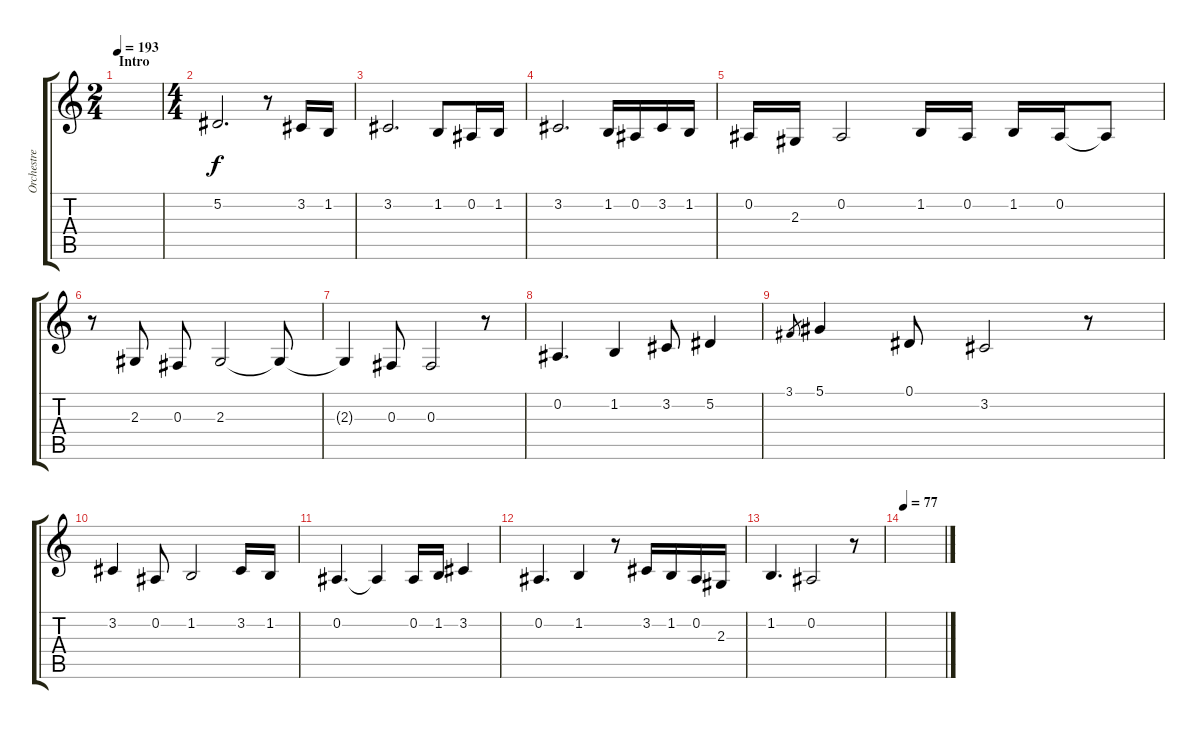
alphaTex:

\track ("Orchestre" "Orchestre") {instrument violin}
\staff {score tabs}
\tuning (Eb4 Bb3 Gb3 Db3 Ab2 Eb2) {hide}
\ts (2 4)
\section ("" "Intro")
\tempo 193
\tempo 77
\tempo 193
\clef g2
\ks c
|
\ts (4 4)
5.2.2{d} r.8 3.2.16 1.2.16 |
3.2.2{d} 1.2.8 0.2.16 1.2.16 |
3.2.2{d} 1.2.16 0.2.16 3.2.16 1.2.16 |
0.2.16 2.3.16 0.2.2 1.2.16 0.2.16 1.2.16 0.2.16 0.2{t}.8 |
r.8 2.3.8 0.3.8 2.3.2 2.3{t}.8 |
2.3{t}.4 0.3.8 0.3.2 r.8 |
0.2.4{d} 1.2.4 3.2.8 5.2.4 |
3.1.8{gr} 5.1.4 0.1.8 3.2.2 r.8 |
3.2.4 0.2.8 1.2.2 3.2.16 1.2.16 |
0.2.4{d} 0.2{t}.4 0.2.16 1.2.16 3.2.4 |
0.2.4{d} 1.2.4 r.8 3.2.16 1.2.16 0.2.16 2.3.16 |
1.2.4{d} 0.2.2 r.8 |
\tempo 77
